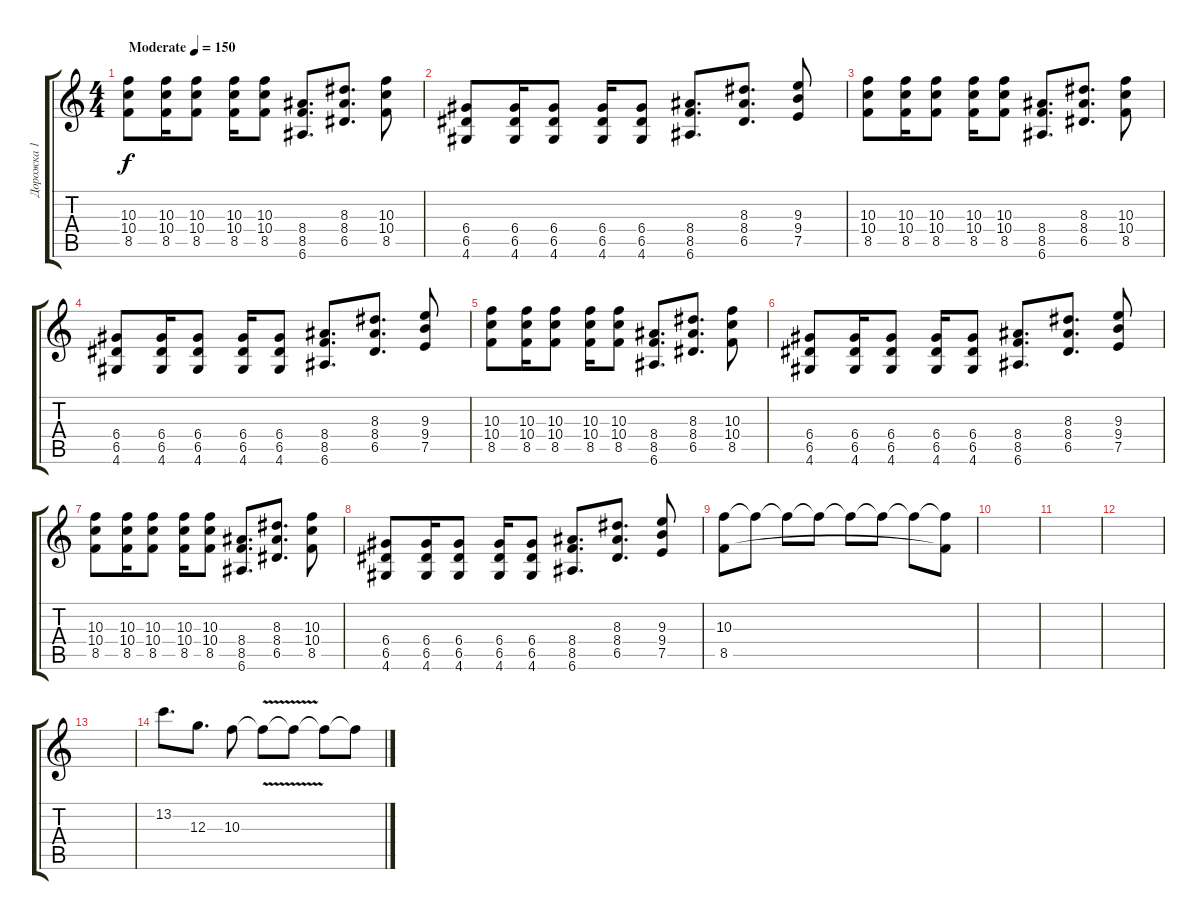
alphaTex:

\track ("Дорожка 1" "Дорожка 1") {instrument overdrivenguitar}
\staff {score tabs}
\tuning (E4 B3 G3 D3 A2 E2) {hide}
\ts (4 4)
\tempo (150 "Moderate")
\clef g2
\ks c
(10.3 10.4 8.5).8{dy f instrument overdrivenguitar} (10.3 10.4 8.5).16 (10.3 10.4 8.5).8 (10.3 10.4 8.5).16 (10.3 10.4 8.5).8 (8.4 8.5 6.6).8{d} (8.3 8.4 6.5).8{d} (10.3 10.4 8.5).8 |
(6.4 6.5 4.6).8 (6.4 6.5 4.6).16 (6.4 6.5 4.6).8 (6.4 6.5 4.6).16 (6.4 6.5 4.6).8 (8.4 8.5 6.6).8{d} (8.3 8.4 6.5).8{d} (9.3 9.4 7.5).8 |
(10.3 10.4 8.5).8 (10.3 10.4 8.5).16 (10.3 10.4 8.5).8 (10.3 10.4 8.5).16 (10.3 10.4 8.5).8 (8.4 8.5 6.6).8{d} (8.3 8.4 6.5).8{d} (10.3 10.4 8.5).8 |
(6.4 6.5 4.6).8 (6.4 6.5 4.6).16 (6.4 6.5 4.6).8 (6.4 6.5 4.6).16 (6.4 6.5 4.6).8 (8.4 8.5 6.6).8{d} (8.3 8.4 6.5).8{d} (9.3 9.4 7.5).8 |
(10.3 10.4 8.5).8 (10.3 10.4 8.5).16 (10.3 10.4 8.5).8 (10.3 10.4 8.5).16 (10.3 10.4 8.5).8 (8.4 8.5 6.6).8{d} (8.3 8.4 6.5).8{d} (10.3 10.4 8.5).8 |
(6.4 6.5 4.6).8 (6.4 6.5 4.6).16 (6.4 6.5 4.6).8 (6.4 6.5 4.6).16 (6.4 6.5 4.6).8 (8.4 8.5 6.6).8{d} (8.3 8.4 6.5).8{d} (9.3 9.4 7.5).8 |
(10.3 10.4 8.5).8 (10.3 10.4 8.5).16 (10.3 10.4 8.5).8 (10.3 10.4 8.5).16 (10.3 10.4 8.5).8 (8.4 8.5 6.6).8{d} (8.3 8.4 6.5).8{d} (10.3 10.4 8.5).8 |
(6.4 6.5 4.6).8 (6.4 6.5 4.6).16 (6.4 6.5 4.6).8 (6.4 6.5 4.6).16 (6.4 6.5 4.6).8 (8.4 8.5 6.6).8{d} (8.3 8.4 6.5).8{d} (9.3 9.4 7.5).8 |
(10.3 8.5).8{volume 7} 10.3{t}.8 10.3{t}.8 10.3{t}.8 10.3{t}.8 10.3{t}.8 10.3{t}.8 (10.3{t} 8.5{t}).8 |
|
|
|
|
13.2.8{d} 12.3.8{d} 10.3.8 10.3{v t}.8 10.3{t}.8 10.3{t}.8 10.3{t}.8
